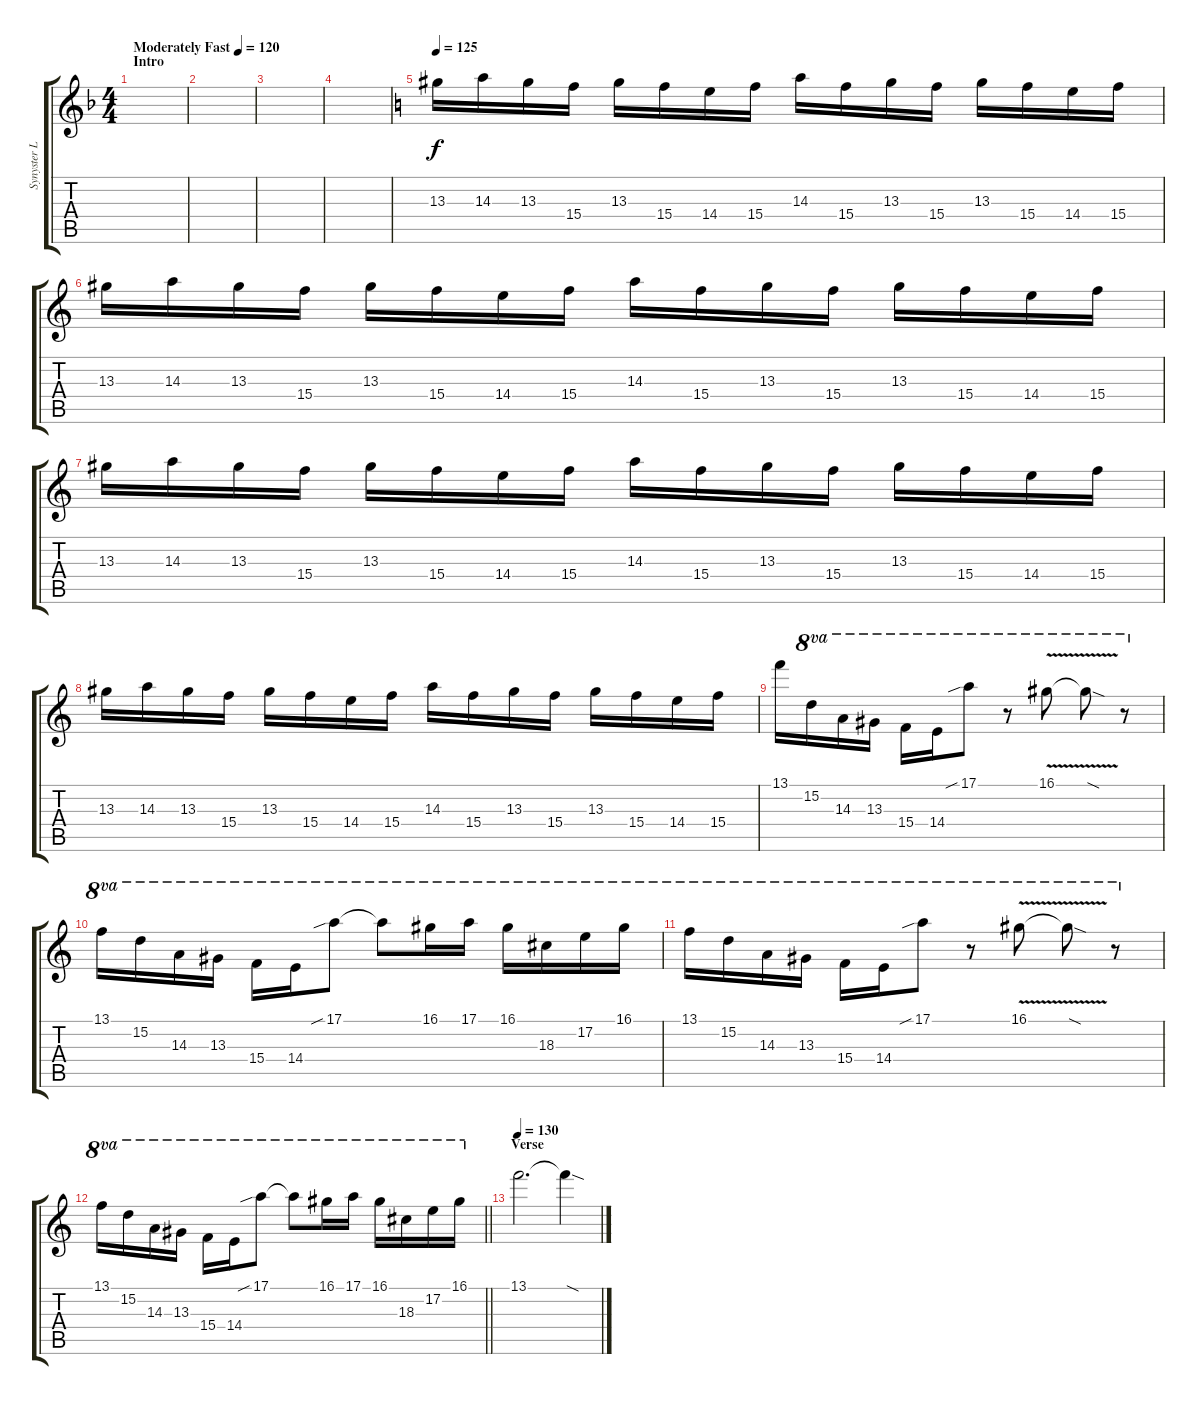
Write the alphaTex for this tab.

\track ("Synyster Lead" "Synyster L") {instrument distortionguitar}
\staff {score tabs}
\tuning (E4 B3 G3 D3 A2 D2) {hide}
\ts (4 4)
\section ("" "Intro")
\tempo (120 "Moderately Fast")
\clef g2
\ks f
|
|
|
|
\tempo 125
\ks c
13.3.16 14.3.16 13.3.16 15.4.16 13.3.16 15.4.16 14.4.16 15.4.16 14.3.16 15.4.16 13.3.16 15.4.16 13.3.16 15.4.16 14.4.16 15.4.16 |
13.3.16 14.3.16 13.3.16 15.4.16 13.3.16 15.4.16 14.4.16 15.4.16 14.3.16 15.4.16 13.3.16 15.4.16 13.3.16 15.4.16 14.4.16 15.4.16 |
13.3.16 14.3.16 13.3.16 15.4.16 13.3.16 15.4.16 14.4.16 15.4.16 14.3.16 15.4.16 13.3.16 15.4.16 13.3.16 15.4.16 14.4.16 15.4.16 |
13.3.16 14.3.16 13.3.16 15.4.16 13.3.16 15.4.16 14.4.16 15.4.16 14.3.16 15.4.16 13.3.16 15.4.16 13.3.16 15.4.16 14.4.16 15.4.16 |
13.1.16 15.2.16{ot 8va} 14.3.16{ot 8va} 13.3.16{ot 8va} 15.4.16{ot 8va} 14.4.16{ot 8va} 17.1{sib}.8{ot 8va} r.8{ot 8va} 16.1{v}.8{ot 8va} 16.1{sod t}.8{ot 8va} r.8{ot 8va} |
13.1.16{ot 8va} 15.2.16{ot 8va} 14.3.16{ot 8va} 13.3.16{ot 8va} 15.4.16{ot 8va} 14.4.16{ot 8va} 17.1{sib}.8{ot 8va} 17.1{t}.8{ot 8va} 16.1.16{ot 8va} 17.1.16{ot 8va} 16.1.16{ot 8va} 18.3.16{ot 8va} 17.2.16{ot 8va} 16.1.16{ot 8va} |
13.1.16{ot 8va} 15.2.16{ot 8va} 14.3.16{ot 8va} 13.3.16{ot 8va} 15.4.16{ot 8va} 14.4.16{ot 8va} 17.1{sib}.8{ot 8va} r.8{ot 8va} 16.1{v}.8{ot 8va} 16.1{sod t}.8{ot 8va} r.8{ot 8va} |
\barLineRight lightlight
13.1.16{ot 8va} 15.2.16{ot 8va} 14.3.16{ot 8va} 13.3.16{ot 8va} 15.4.16{ot 8va} 14.4.16{ot 8va} 17.1{sib}.8{ot 8va} 17.1{t}.8{ot 8va} 16.1.16{ot 8va} 17.1.16{ot 8va} 16.1.16{ot 8va} 18.3.16{ot 8va} 17.2.16{ot 8va} 16.1.16{ot 8va} |
\section ("" "Verse")
\tempo 130
13.1.2{d} 13.1{sod t}.4
